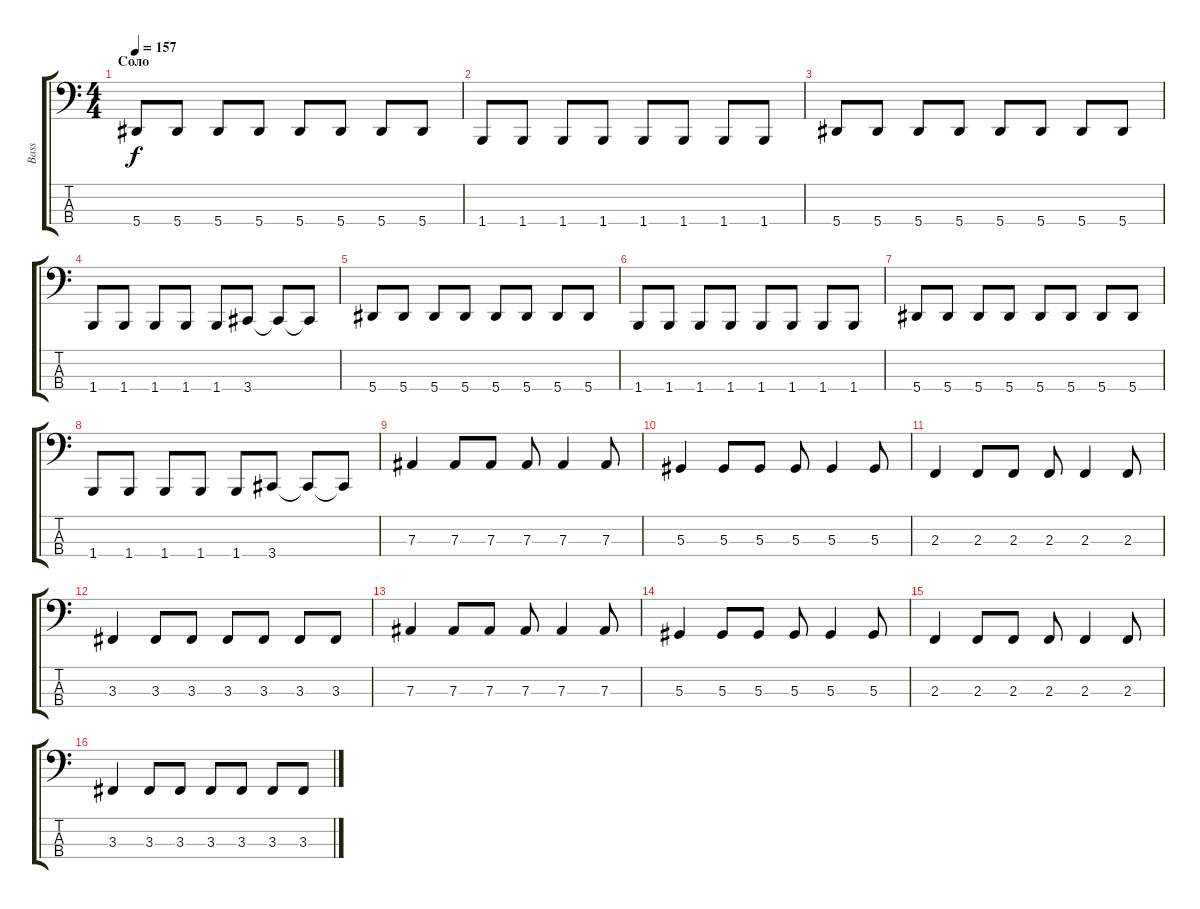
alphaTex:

\track ("Bass" "Bass") {instrument electricbassfinger}
\staff {score tabs}
\tuning (Db2 Ab1 Eb1 Bb0) {hide}
\ts (4 4)
\section ("" "Соло")
\tempo 157
\clef f4
\ks c
5.4.8{dy f} 5.4.8 5.4.8 5.4.8 5.4.8 5.4.8 5.4.8 5.4.8 |
1.4.8 1.4.8 1.4.8 1.4.8 1.4.8 1.4.8 1.4.8 1.4.8 |
5.4.8 5.4.8 5.4.8 5.4.8 5.4.8 5.4.8 5.4.8 5.4.8 |
1.4.8 1.4.8 1.4.8 1.4.8 1.4.8 3.4.8 3.4{t}.8 3.4{t}.8 |
5.4.8 5.4.8 5.4.8 5.4.8 5.4.8 5.4.8 5.4.8 5.4.8 |
1.4.8 1.4.8 1.4.8 1.4.8 1.4.8 1.4.8 1.4.8 1.4.8 |
5.4.8 5.4.8 5.4.8 5.4.8 5.4.8 5.4.8 5.4.8 5.4.8 |
1.4.8 1.4.8 1.4.8 1.4.8 1.4.8 3.4.8 3.4{t}.8 3.4{t}.8 |
7.3.4 7.3.8 7.3.8 7.3.8 7.3.4 7.3.8 |
5.3.4 5.3.8 5.3.8 5.3.8 5.3.4 5.3.8 |
2.3.4 2.3.8 2.3.8 2.3.8 2.3.4 2.3.8 |
3.3.4 3.3.8 3.3.8 3.3.8 3.3.8 3.3.8 3.3.8 |
7.3.4 7.3.8 7.3.8 7.3.8 7.3.4 7.3.8 |
5.3.4 5.3.8 5.3.8 5.3.8 5.3.4 5.3.8 |
2.3.4 2.3.8 2.3.8 2.3.8 2.3.4 2.3.8 |
3.3.4 3.3.8 3.3.8 3.3.8 3.3.8 3.3.8 3.3.8
